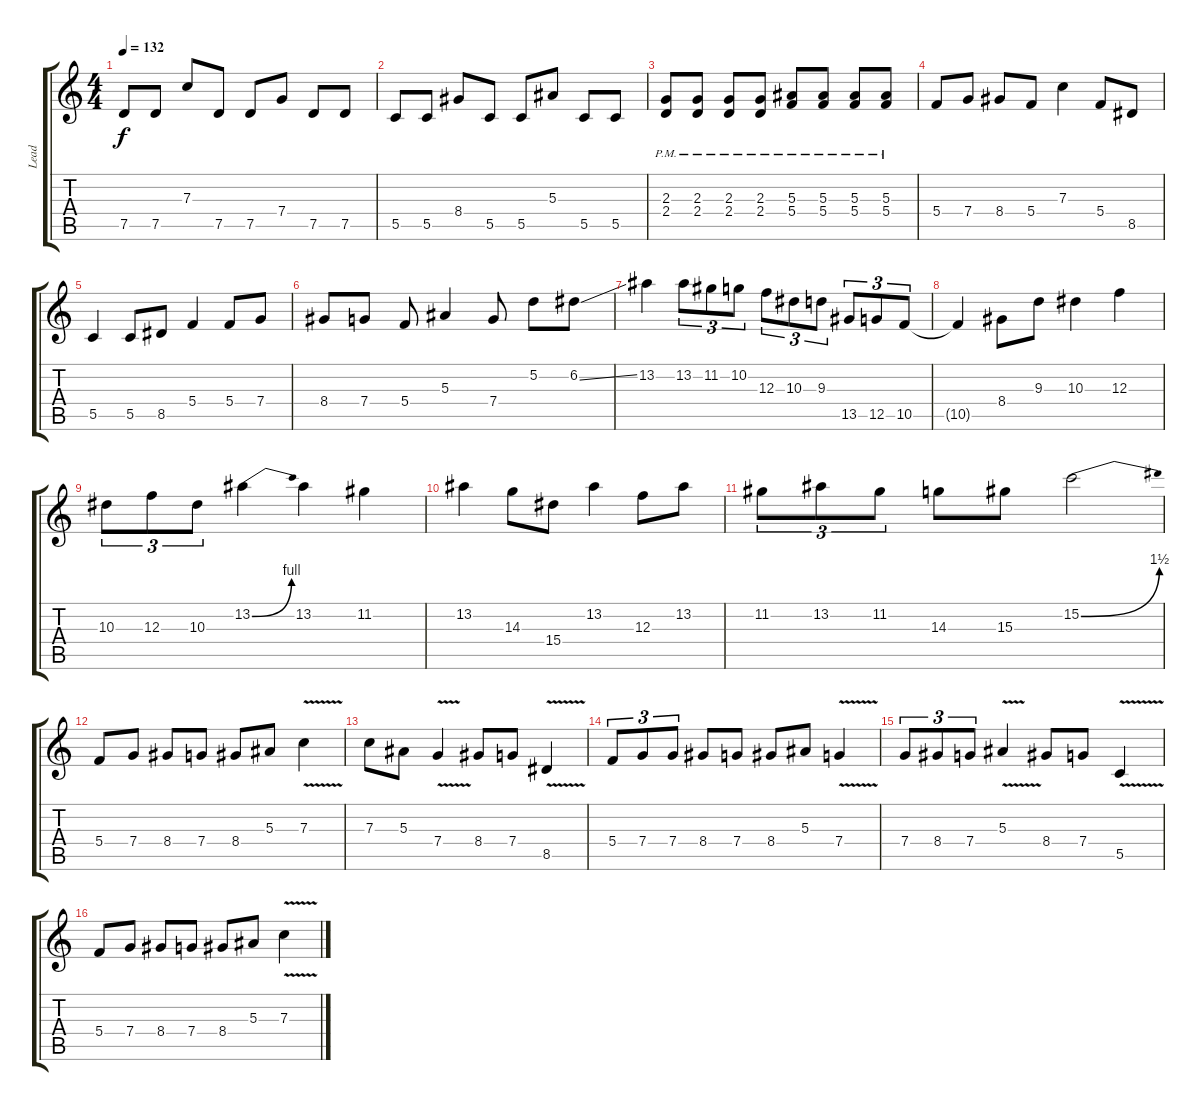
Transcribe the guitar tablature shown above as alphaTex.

\track ("Lead" "Lead") {instrument distortionguitar}
\staff {score tabs}
\tuning (D4 A3 F3 C3 G2 C2) {hide}
\ts (4 4)
\tempo 132
\clef g2
\ks c
7.5.8{dy f} 7.5.8 7.3.8 7.5.8 7.5.8 7.4.8 7.5.8 7.5.8 |
5.5.8 5.5.8 8.4.8 5.5.8 5.5.8 5.3.8 5.5.8 5.5.8 |
(2.3{pm} 2.4{pm}).8 (2.3{pm} 2.4{pm}).8 (2.3{pm} 2.4{pm}).8 (2.3{pm} 2.4{pm}).8 (5.3{pm} 5.4{pm}).8 (5.3{pm} 5.4{pm}).8 (5.3{pm} 5.4{pm}).8 (5.3{pm} 5.4{pm}).8 |
5.4.8 7.4.8 8.4.8 5.4.8 7.3.4 5.4.8 8.5.8 |
5.5.4 5.5.8 8.5.8 5.4.4 5.4.8 7.4.8 |
8.4.8 7.4.8 5.4.8 5.3.4 7.4.8 5.2.8 6.2{ss}.8 |
13.2.4 13.2.8{tu (3 2)} 11.2.8{tu (3 2)} 10.2.8{tu (3 2)} 12.3.8{tu (3 2)} 10.3.8{tu (3 2)} 9.3.8{tu (3 2)} 13.5.8{tu (3 2)} 12.5.8{tu (3 2)} 10.5.8{tu (3 2)} |
10.5{t}.4 8.4.8 9.3.8 10.3.4 12.3.4 |
10.3.8{tu (3 2)} 12.3.8{tu (3 2)} 10.3.8{tu (3 2)} 13.2{be (bend 0 0 60 4)}.4 13.2.4 11.2.4 |
13.2.4 14.3.8 15.4.8 13.2.4 12.3.8 13.2.8 |
11.2.8{tu (3 2)} 13.2.8{tu (3 2)} 11.2.8{tu (3 2)} 14.3.8 15.3.8 15.2{be (bend 0 0 60 6)}.2 |
5.4.8 7.4.8 8.4.8 7.4.8 8.4.8 5.3.8 7.3{v}.4 |
7.3.8 5.3.8 7.4{v}.4 8.4.8 7.4.8 8.5{v}.4 |
5.4.8{tu (3 2)} 7.4.8{tu (3 2)} 7.4.8{tu (3 2)} 8.4.8 7.4.8 8.4.8 5.3.8 7.4{v}.4 |
7.4.8{tu (3 2)} 8.4.8{tu (3 2)} 7.4.8{tu (3 2)} 5.3{v}.4 8.4.8 7.4.8 5.5{v}.4 |
5.4.8 7.4.8 8.4.8 7.4.8 8.4.8 5.3.8 7.3{v}.4
